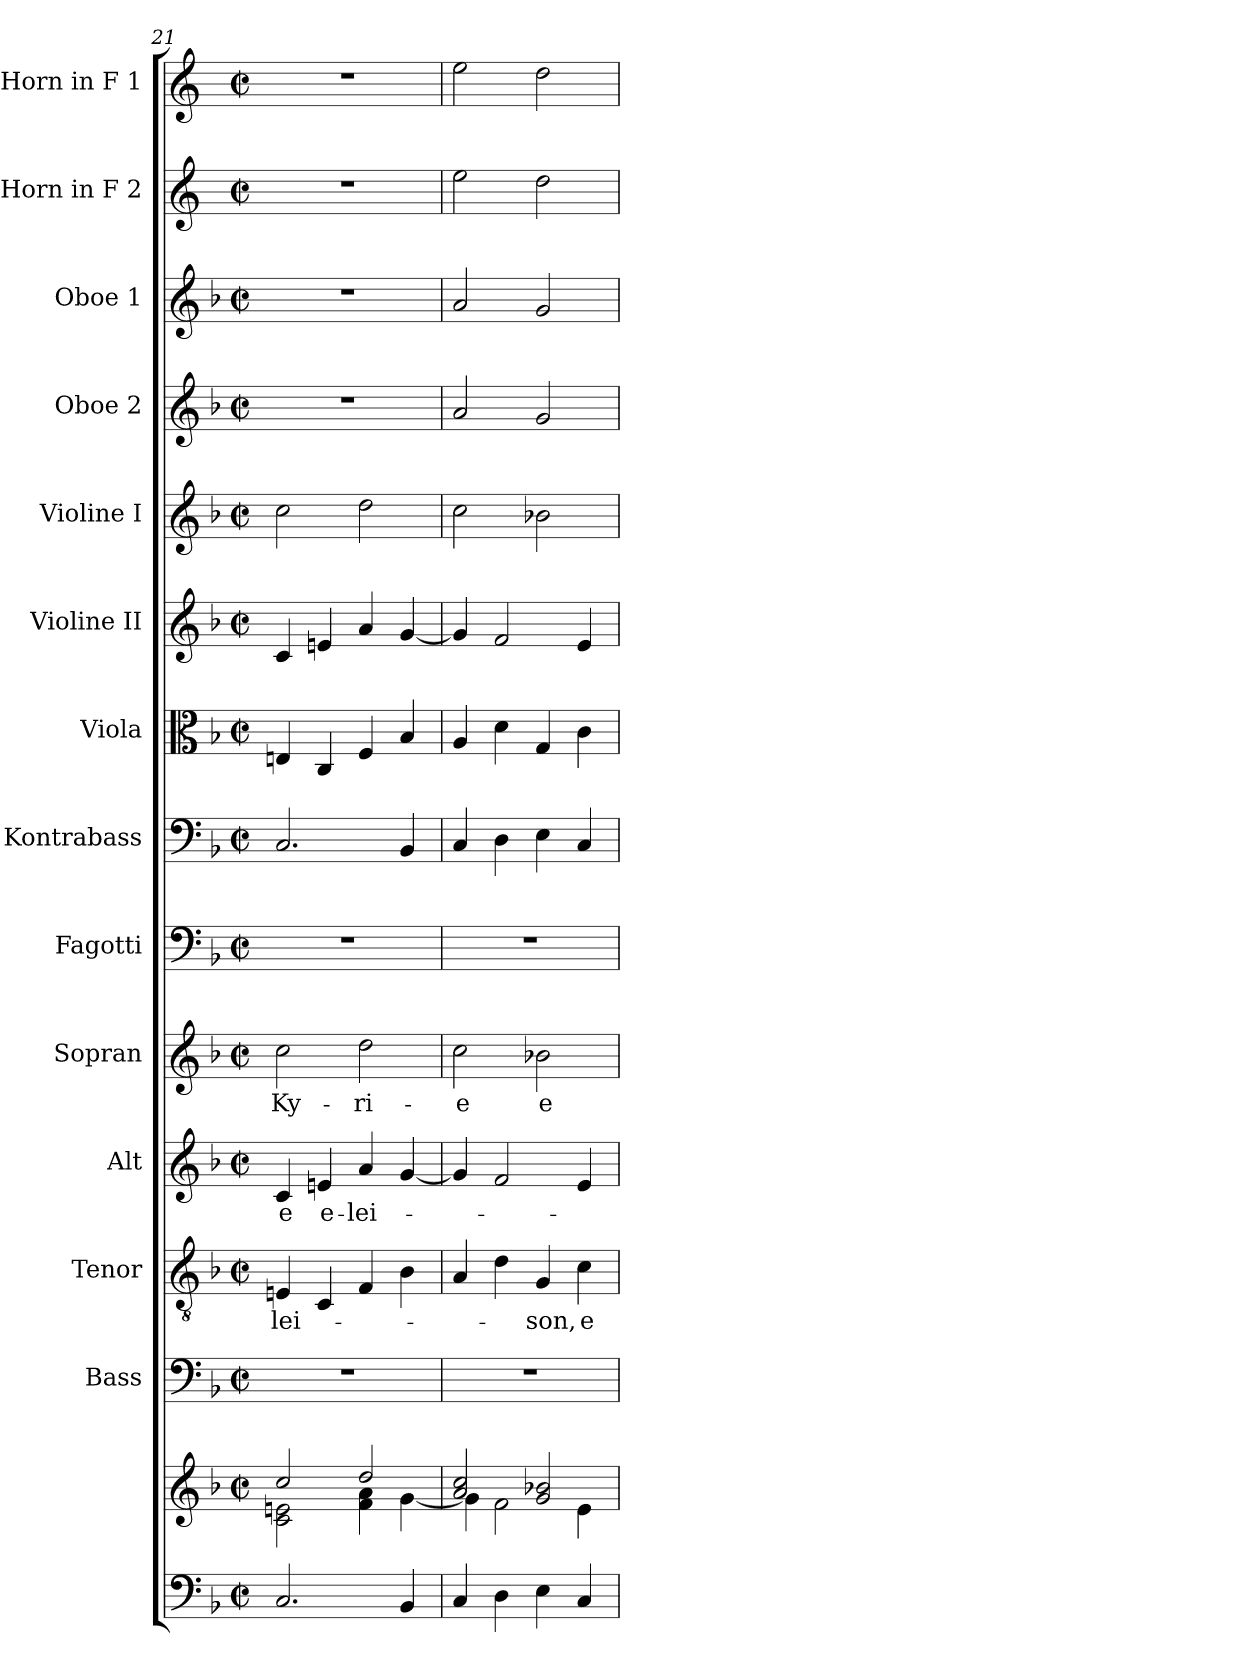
**kern	**kern	**kern	**kern	**text	**kern	**text	**kern	**text	**kern	**kern	**kern	**kern	**kern	**kern	**kern	**kern	**kern
*part14	*part14	*part13	*part12	*part12	*part11	*part11	*part10	*part10	*part9	*part8	*part7	*part6	*part5	*part4	*part3	*part2	*part1
*staff15	*staff14	*staff13	*staff12	*staff12	*staff11	*staff11	*staff10	*staff10	*staff9	*staff8	*staff7	*staff6	*staff5	*staff4	*staff3	*staff2	*staff1
*	*	*I"Bass	*I"Tenor	*	*I"Alt	*	*I"Sopran	*	*I"Fagotti	*I"Kontrabass	*I"Viola	*I"Violine II	*I"Violine I	*I"Oboe 2	*I"Oboe 1	*I"Horn in F 2	*I"Horn in F 1
*	*	*I'B.	*I'T.	*	*I'A.	*	*I'S.	*	*I'Fg.	*I'Kb.	*I'Vla.	*I'Vl. II	*I'Vl. I	*I'Ob. 2	*I'Ob. 1	*	*
!!LO:PB:g=z
*clefF4	*clefG2	*clefF4	*clefGv2	*	*clefG2	*	*clefG2	*	*clefF4	*clefF4	*clefC3	*clefG2	*clefG2	*clefG2	*clefG2	*clefG2	*clefG2
*	*	*	*	*	*	*	*	*	*	*ITrd7c12	*	*	*	*	*	*ITrd4c7	*ITrd4c7
*k[b-]	*k[b-]	*k[b-]	*k[b-]	*	*k[b-]	*	*k[b-]	*	*k[b-]	*k[b-]	*k[b-]	*k[b-]	*k[b-]	*k[b-]	*k[b-]	*k[b-]	*k[b-]
*F:	*F:	*F:	*F:	*	*F:	*	*F:	*	*F:	*F:	*F:	*F:	*F:	*F:	*F:	*F:	*F:
*M2/2	*M2/2	*M2/2	*M2/2	*	*M2/2	*	*M2/2	*	*M2/2	*M2/2	*M2/2	*M2/2	*M2/2	*M2/2	*M2/2	*M2/2	*M2/2
*met(c|)	*met(c|)	*met(c|)	*met(c|)	*	*met(c|)	*	*met(c|)	*	*met(c|)	*met(c|)	*met(c|)	*met(c|)	*met(c|)	*met(c|)	*met(c|)	*met(c|)	*met(c|)
=21	=21	=21	=21	=21	=21	=21	=21	=21	=21	=21	=21	=21	=21	=21	=21	=21	=21
*	*^	*	*	*	*	*	*	*	*	*	*	*	*	*	*	*	*
!	!	!	!	!	!LO:LY:b	!	!LO:LY:b	!	!LO:LY:b	!	!	!	!	!	!	!	!	!
2.C/	2cc/	2c\ 2en\	1r	4En/	-lei-	4c/	-e	2cc\	Ky-	1r	2.CC/	4En/	4c/	2cc\	1r	1r	1r	1r
!	!	!	!	!	!	!	!LO:LY:b	!	!	!	!	!	!	!	!	!	!	!
.	.	.	.	4C/	.	4en/	e-	.	.	.	.	4C/	4en/	.	.	.	.	.
!	!	!	!	!	!	!	!LO:LY:b	!	!LO:LY:b	!	!	!	!	!	!	!	!	!
.	2dd/	4f\ 4a\	.	4F/	.	4a/	-lei-	2dd\	-ri-	.	.	4F/	4a/	2dd\	.	.	.	.
4BB-/	.	[<4g\	.	4B-\	.	[4g/	.	.	.	.	4BBB-/	4B-/	[4g/	.	.	.	.	.
=22	=22	=22	=22	=22	=22	=22	=22	=22	=22	=22	=22	=22	=22	=22	=22	=22	=22	=22
!	!	!	!	!	!	!	!	!	!LO:LY:b	!	!	!	!	!	!	!	!	!
4C/	2a/ 2cc/	4g\]	1r	4A/	.	4g/]	.	2cc\	-e	1r	4CC/	4A/	4g/]	2cc\	2a/	2a/	2a\	2a\
4D\	.	2f\	.	4d\	.	2f/	.	.	.	.	4DD\	4d\	2f/	.	.	.	.	.
!	!	!	!	!	!LO:LY:b	!	!	!	!LO:LY:b	!	!	!	!	!	!	!	!	!
4E\	2g/ 2b-X/	.	.	4G/	-son,	.	.	2b-X\	e-	.	4EE\	4G/	.	2b-X\	2g/	2g/	2g\	2g\
!	!	!	!	!	!LO:LY:b	!	!	!	!	!	!	!	!	!	!	!	!	!
4C/	.	4e\	.	4c\	e-	4e/	.	.	.	.	4CC/	4c\	4e/	.	.	.	.	.
*	*v	*v	*	*	*	*	*	*	*	*	*	*	*	*	*	*	*	*
=	=	=	=	=	=	=	=	=	=	=	=	=	=	=	=	=	=
*-	*-	*-	*-	*-	*-	*-	*-	*-	*-	*-	*-	*-	*-	*-	*-	*-	*-
